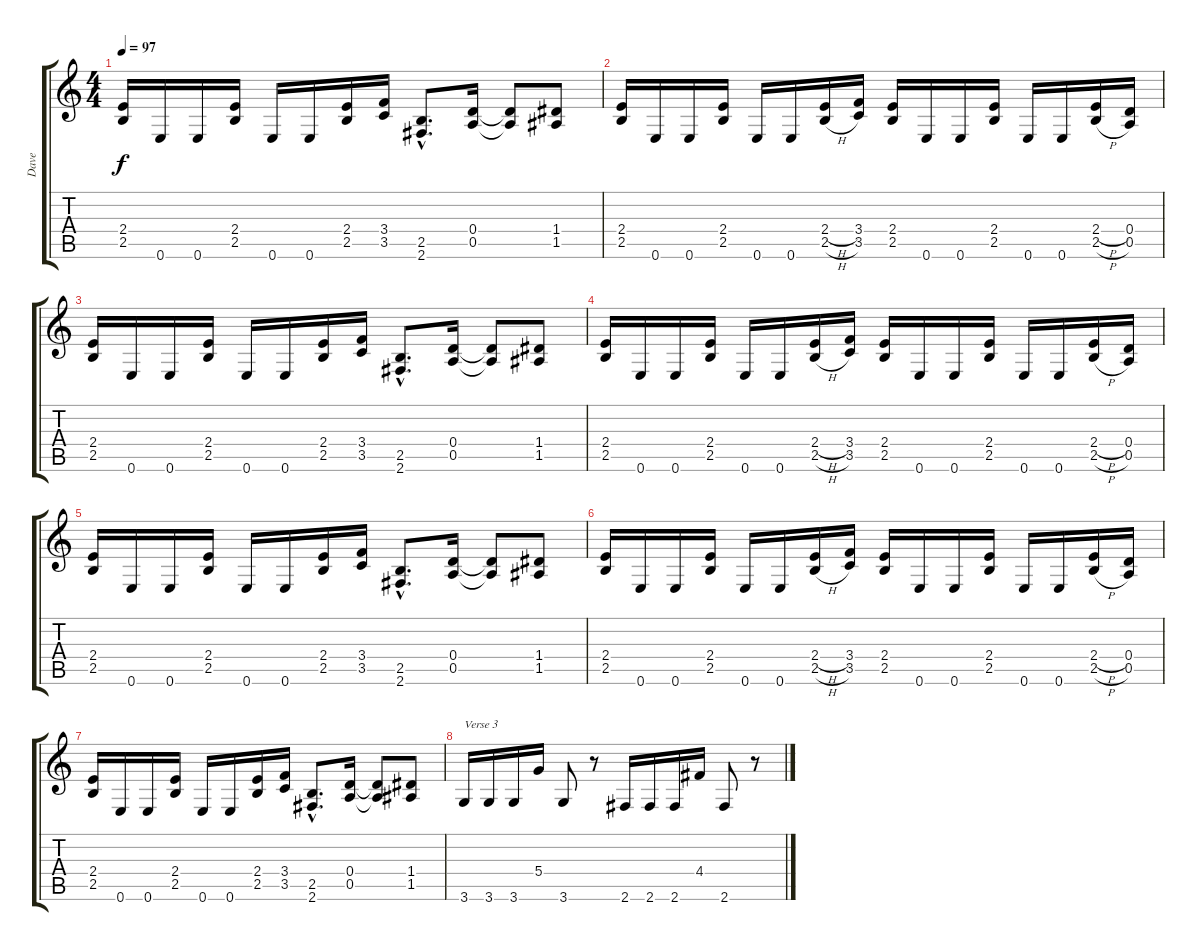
\track ("Dave " "Dave ") {instrument distortionguitar}
\staff {score tabs}
\tuning (E4 B3 G3 D3 A2 E2) {hide}
\ts (4 4)
\tempo 97
\clef g2
\ks c
(2.4 2.5).16{dy f} 0.6.16 0.6.16 (2.4 2.5).16 0.6.16 0.6.16 (2.4 2.5).16 (3.4 3.5).16 (2.5{hac} 2.6{hac}).8{d} (0.4 0.5).16 (0.4{t} 0.5{t}).8 (1.4 1.5).8 |
(2.4 2.5).16 0.6.16 0.6.16 (2.4 2.5).16 0.6.16 0.6.16 (2.4{h} 2.5{h}).16 (3.4 3.5).16 (2.4 2.5).16 0.6.16 0.6.16 (2.4 2.5).16 0.6.16 0.6.16 (2.4{h} 2.5{h}).16 (0.4 0.5).16 |
(2.4 2.5).16 0.6.16 0.6.16 (2.4 2.5).16 0.6.16 0.6.16 (2.4 2.5).16 (3.4 3.5).16 (2.5{hac} 2.6{hac}).8{d} (0.4 0.5).16 (0.4{t} 0.5{t}).8 (1.4 1.5).8 |
(2.4 2.5).16 0.6.16 0.6.16 (2.4 2.5).16 0.6.16 0.6.16 (2.4{h} 2.5{h}).16 (3.4 3.5).16 (2.4 2.5).16 0.6.16 0.6.16 (2.4 2.5).16 0.6.16 0.6.16 (2.4{h} 2.5{h}).16 (0.4 0.5).16 |
(2.4 2.5).16 0.6.16 0.6.16 (2.4 2.5).16 0.6.16 0.6.16 (2.4 2.5).16 (3.4 3.5).16 (2.5{hac} 2.6{hac}).8{d} (0.4 0.5).16 (0.4{t} 0.5{t}).8 (1.4 1.5).8 |
(2.4 2.5).16 0.6.16 0.6.16 (2.4 2.5).16 0.6.16 0.6.16 (2.4{h} 2.5{h}).16 (3.4 3.5).16 (2.4 2.5).16 0.6.16 0.6.16 (2.4 2.5).16 0.6.16 0.6.16 (2.4{h} 2.5{h}).16 (0.4 0.5).16 |
(2.4 2.5).16 0.6.16 0.6.16 (2.4 2.5).16 0.6.16 0.6.16 (2.4 2.5).16 (3.4 3.5).16 (2.5{hac} 2.6{hac}).8{d} (0.4 0.5).16 (0.4{t} 0.5{t}).8 (1.4 1.5).8 |
3.6.16{txt "Verse 3"} 3.6.16 3.6.16 5.4.16 3.6.8 r.8 2.6.16 2.6.16 2.6.16 4.4.16 2.6.8 r.8
